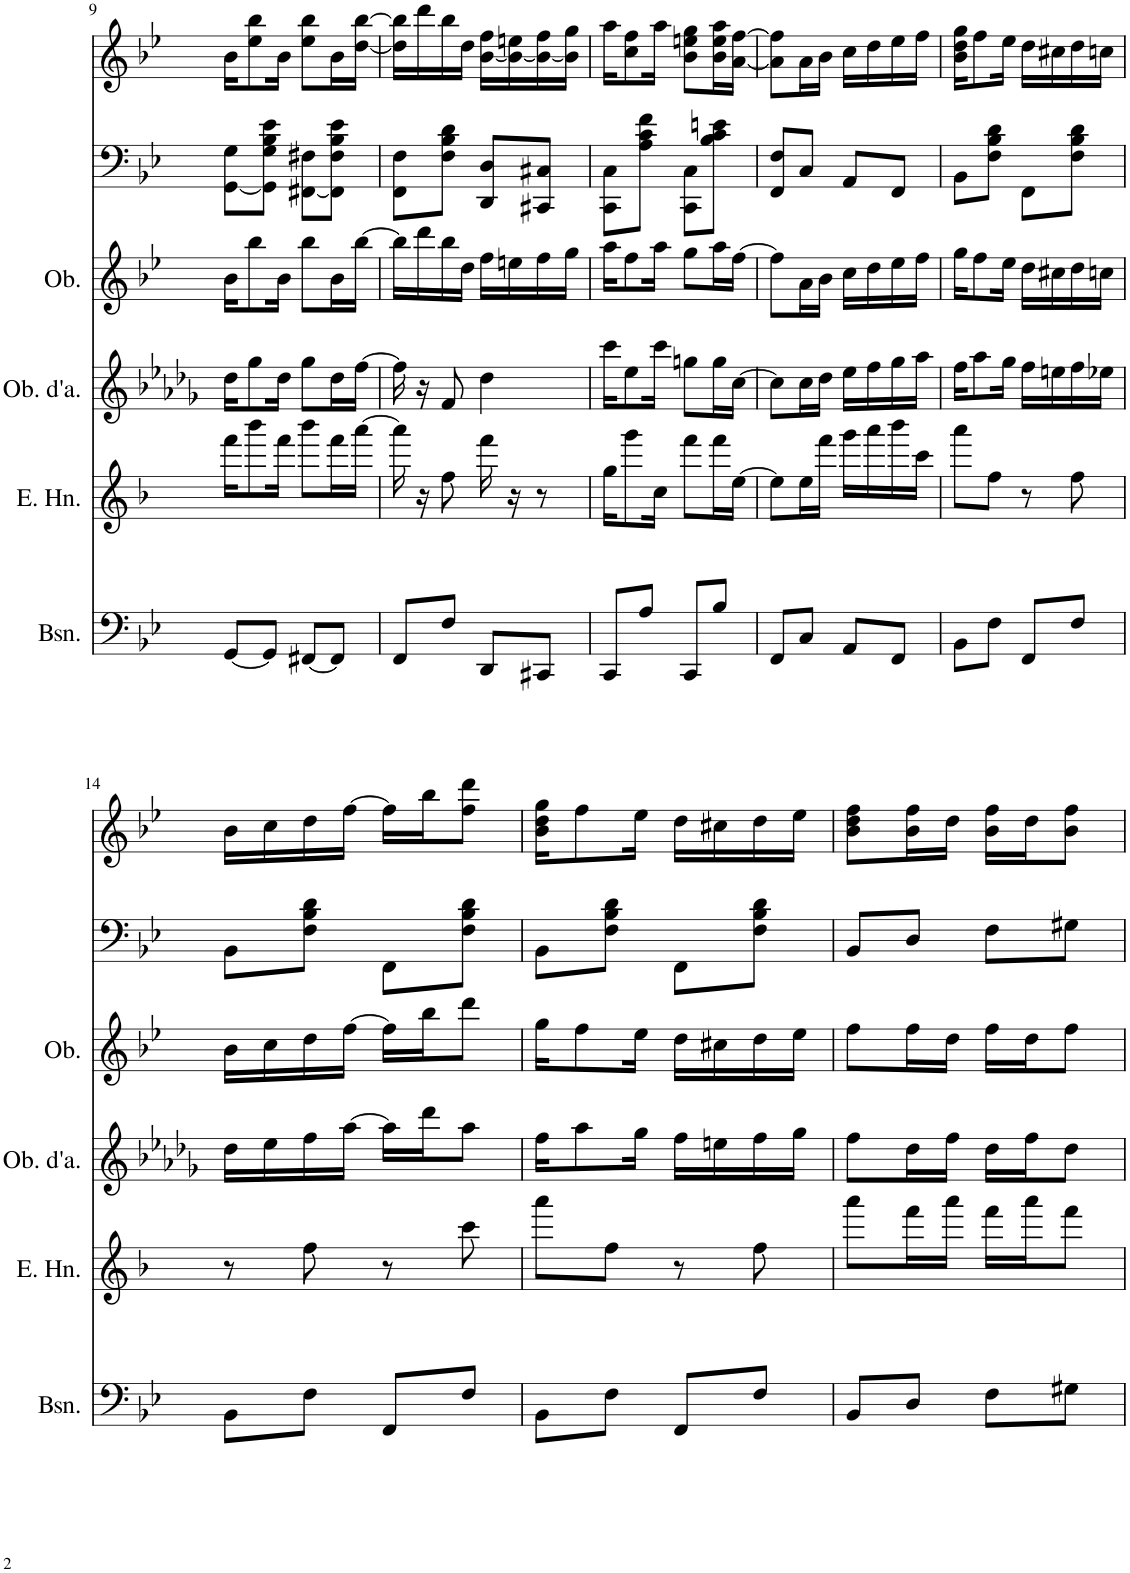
**kern	**kern	**kern	**kern	**kern	**kern
*part6	*part5	*part4	*part3	*part2	*part1
*staff6	*staff5	*staff4	*staff3	*staff2	*staff1
*I"Bassoon	*I"English Horn	*I"Oboe d'amore	*I"Oboe	*I"Grand Piano	*I"Piano
*I'Bsn.	*I'E. Hn.	*I'Ob. d'a.	*I'Ob.	*I'Pno	*I'Pno
!!LO:PB:g=z
*clefF4	*clefG2	*clefG2	*clefG2	*clefF4	*clefG2
*	*Trd4c7	*Trd2c3	*	*	*
*k[b-e-]	*k[b-]	*k[b-e-a-d-g-]	*k[b-e-]	*k[b-e-]	*k[b-e-]
*M2/4	*M2/4	*M2/4	*M2/4	*M2/4	*M2/4
=9	=9	=9	=9	=9	=9
[8GG/L	16fff\KL	16dd-\KL	16b-\KL	[8GG\ 8G\L	16b-\KL
.	8bbb-\	8gg-\	8bb-\	.	8ee-\ 8bb-\
8GG/J]	.	.	.	8GG\] 8G\ 8B-\ 8e-\J	.
.	16fff\Jk	16dd-\Jk	16b-\Jk	.	16b-\Jk
[8FF#X/L	8bbb-\L	8gg-\L	8bb-\L	[8FF#X\ 8F#X\L	8ee-\ 8bb-\L
8FF#/J]	16fff\L	16dd-\L	16b-\L	8FF#\] 8F#\ 8B-\ 8e-\J	16b-\L
.	[16aaa\JJ	[16ff\JJ	[16bb-\JJ	.	[16dd\ [16bb-\JJ
=10	=10	=10	=10	=10	=10
8FF/L	16aaa\]	16ff\]	16bb-\LL]	8FF\ 8F\L	16dd\] 16bb-\]LL
.	16r	16r	16ddd\	.	16ddd\
8F/J	8ff\	8f/	16bb-\	8F\ 8B-\ 8d\J	16bb-\
.	.	.	16dd\JJ	.	16dd\JJ
8DD/L	16fff\	4dd-\	16ff\LL	8DD/ 8D/L	[16b-\ 16ff\LL
.	16r	.	16een\	.	16b-\_ 16een\
8CC#X/J	8r	.	16ff\	8CC#X/ 8C#X/J	16b-\_ 16ff\
.	.	.	16gg\JJ	.	16b-\] 16gg\JJ
=11	=11	=11	=11	=11	=11
8CC/L	16gg\KL	16ccc\KL	16aa\KL	8CC\ 8C\L	16aa\KL
.	8ggg\	8ee-\	8ff\	.	8cc\ 8ff\
8A/J	.	.	.	8A\ 8c\ 8f\J	.
.	16cc\Jk	16ccc\Jk	16aa\Jk	.	16aa\Jk
8CC/L	8fff\L	8ggn\L	8gg\L	8CC\ 8C\L	8b-\ 8een\ 8gg\L
8B-/J	16fff\L	16gg\L	16aa\L	8B-\ 8c\ 8en\J	16b-\ 16ee\ 16aa\L
.	[16ee\JJ	[16cc\JJ	[16ff\JJ	.	[16a\ [16ff\JJ
=12	=12	=12	=12	=12	=12
8FF/L	8ee\L]	8cc\L]	8ff\L]	8FF/ 8F/L	8a\] 8ff\]L
8C/J	16ee\L	16cc\L	16a\L	8C/J	16a\L
.	16fff\JJ	16dd-\JJ	16b-\JJ	.	16b-\JJ
8AA/L	16ggg\LL	16ee-\LL	16cc\LL	8AA/L	16cc\LL
.	16aaa\	16ff\	16dd\	.	16dd\
8FF/J	16bbb-\	16gg-\	16ee-\	8FF/J	16ee-\
.	16ccc\JJ	16aaa-\JJ	16ff\JJ	.	16ff\JJ
=13	=13	=13	=13	=13	=13
8BB-\L	8aaa\L	16ff\KL	16gg\KL	8BB-\L	16b-\ 16dd\ 16gg\KL
.	.	8aaa-\	8ff\	.	8ff\
8F\J	8ff\J	.	.	8F\ 8B-\ 8d\J	.
.	.	16gg-\Jk	16ee-\Jk	.	16ee-\Jk
8FF/L	8r	16ff\LL	16dd\LL	8FF\L	16dd\LL
.	.	16een\	16cc#X\	.	16cc#X\
8F/J	8ff\	16ff\	16dd\	8F\ 8B-\ 8d\J	16dd\
.	.	16ee-X\JJ	16ccn\JJ	.	16ccn\JJ
!!LO:LB:g=z
=14	=14	=14	=14	=14	=14
8BB-\L	8r	16dd-\LL	16b-\LL	8BB-\L	16b-\LL
.	.	16ee-\	16cc\	.	16cc\
8F\J	8ff\	16ff\	16dd\	8F\ 8B-\ 8d\J	16dd\
.	.	[16aaa-\JJ	[16ff\JJ	.	[16ff\JJ
8FF/L	8r	16aaa-\LL]	16ff\LL]	8FF\L	16ff\LL]
.	.	16ddd-\J	16bb-\J	.	16bb-\J
8F/J	8ccc\	8aaa-\J	8ddd\J	8F\ 8B-\ 8d\J	8ff\ 8ddd\J
=15	=15	=15	=15	=15	=15
8BB-\L	8aaa\L	16ff\KL	16gg\KL	8BB-\L	16b-\ 16dd\ 16gg\KL
.	.	8aaa-\	8ff\	.	8ff\
8F\J	8ff\J	.	.	8F\ 8B-\ 8d\J	.
.	.	16gg-\Jk	16ee-\Jk	.	16ee-\Jk
8FF/L	8r	16ff\LL	16dd\LL	8FF\L	16dd\LL
.	.	16een\	16cc#X\	.	16cc#X\
8F/J	8ff\	16ff\	16dd\	8F\ 8B-\ 8d\J	16dd\
.	.	16gg-\JJ	16ee-\JJ	.	16ee-\JJ
=16	=16	=16	=16	=16	=16
8BB-/L	8aaa\L	8ff\L	8ff\L	8BB-/L	8b-\ 8dd\ 8ff\L
8D/J	16fff\L	16dd-\L	16ff\L	8D/J	16b-\ 16ff\L
.	16aaa\JJ	16ff\JJ	16dd\JJ	.	16dd\JJ
8F\L	16fff\LL	16dd-\LL	16ff\LL	8F\L	16b-\ 16ff\LL
.	16aaa\J	16ff\J	16dd\J	.	16dd\J
8G#X\J	8fff\J	8dd-\J	8ff\J	8G#X\J	8b-\ 8ff\J
=	=	=	=	=	=
*-	*-	*-	*-	*-	*-
